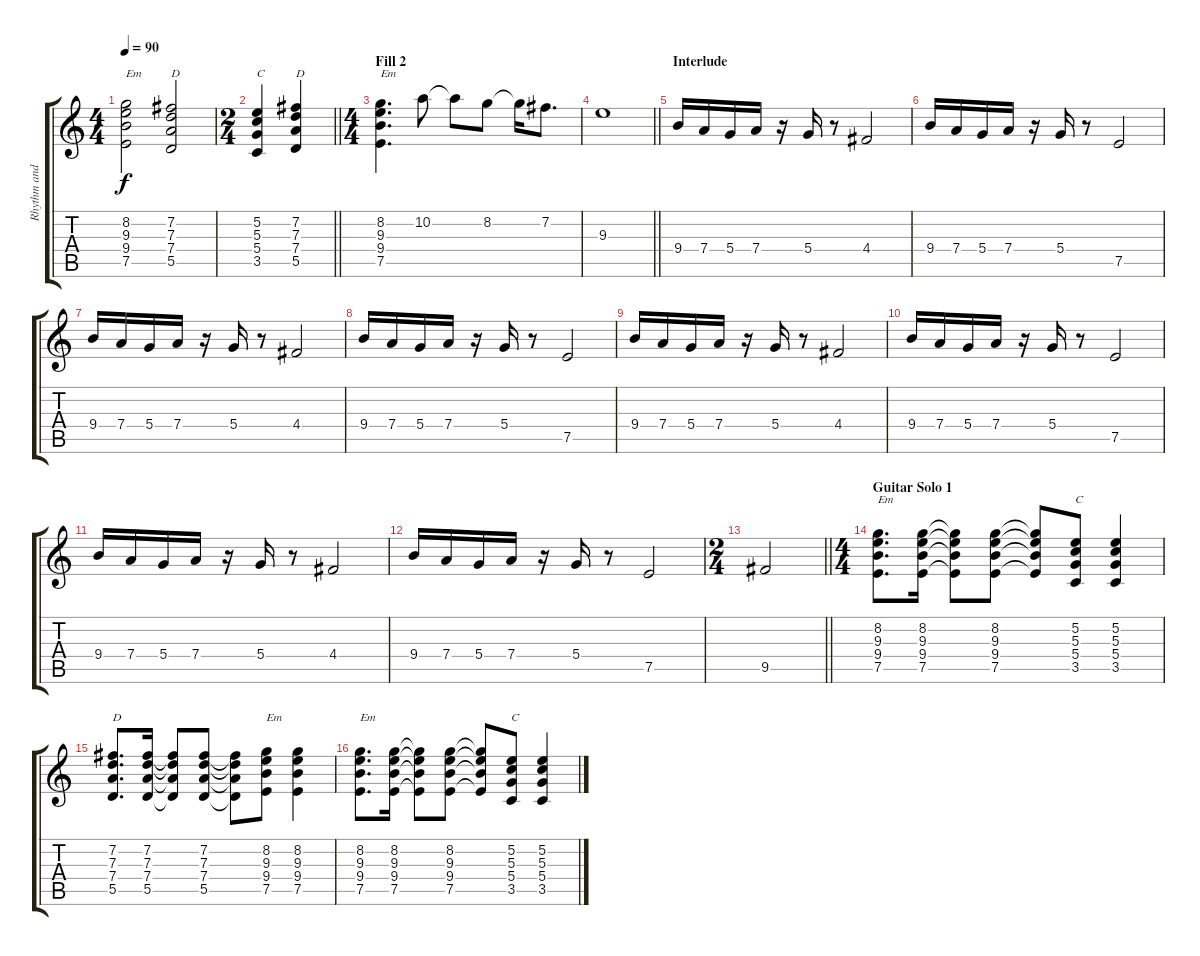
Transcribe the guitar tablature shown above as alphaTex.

\track ("Rhythm and Lead Guitar - Buck" "Rhythm and") {instrument overdrivenguitar}
\staff {score tabs}
\tuning (E4 B3 G3 D3 A2 E2) {hide}
\ts (4 4)
\tempo 90
\clef g2
\ks c
(8.2 9.3 9.4 7.5).2{txt "Em" dy f} (7.2 7.3 7.4 5.5).2{txt "D"} |
\ts (2 4)
\barLineRight lightlight
(5.2 5.3 5.4 3.5).4{txt "C"} (7.2 7.3 7.4 5.5).4{txt "D"} |
\ts (4 4)
\section ("" "Fill 2")
(8.2 9.3 9.4 7.5).4{d txt "Em"} 10.2.8 10.2{t}.8 8.2.8 8.2{t}.16 7.2.8{d} |
\barLineRight lightlight
9.3.1 |
\section ("" "Interlude")
9.4.16 7.4.16 5.4.16 7.4.16 r.16 5.4.16 r.8 4.4.2 |
9.4.16 7.4.16 5.4.16 7.4.16 r.16 5.4.16 r.8 7.5.2 |
9.4.16 7.4.16 5.4.16 7.4.16 r.16 5.4.16 r.8 4.4.2 |
9.4.16 7.4.16 5.4.16 7.4.16 r.16 5.4.16 r.8 7.5.2 |
9.4.16 7.4.16 5.4.16 7.4.16 r.16 5.4.16 r.8 4.4.2 |
9.4.16 7.4.16 5.4.16 7.4.16 r.16 5.4.16 r.8 7.5.2 |
9.4.16 7.4.16 5.4.16 7.4.16 r.16 5.4.16 r.8 4.4.2 |
9.4.16 7.4.16 5.4.16 7.4.16 r.16 5.4.16 r.8 7.5.2 |
\ts (2 4)
\barLineRight lightlight
9.5.2 |
\ts (4 4)
\section ("" "Guitar Solo 1")
(8.2 9.3 9.4 7.5).8{d txt "Em"} (8.2 9.3 9.4 7.5).16 (8.2{t} 9.3{t} 9.4{t} 7.5{t}).8 (8.2 9.3 9.4 7.5).8 (8.2{t} 9.3{t} 9.4{t} 7.5{t}).8 (5.2 5.3 5.4 3.5).8{txt "C"} (5.2 5.3 5.4 3.5).4 |
(7.2 7.3 7.4 5.5).8{d txt "D"} (7.2 7.3 7.4 5.5).16 (7.2{t} 7.3{t} 7.4{t} 5.5{t}).8 (7.2 7.3 7.4 5.5).8 (7.2{t} 7.3{t} 7.4{t} 5.5{t}).8 (8.2 9.3 9.4 7.5).8{txt "Em"} (8.2 9.3 9.4 7.5).4 |
(8.2 9.3 9.4 7.5).8{d txt "Em"} (8.2 9.3 9.4 7.5).16 (8.2{t} 9.3{t} 9.4{t} 7.5{t}).8 (8.2 9.3 9.4 7.5).8 (8.2{t} 9.3{t} 9.4{t} 7.5{t}).8 (5.2 5.3 5.4 3.5).8{txt "C"} (5.2 5.3 5.4 3.5).4
